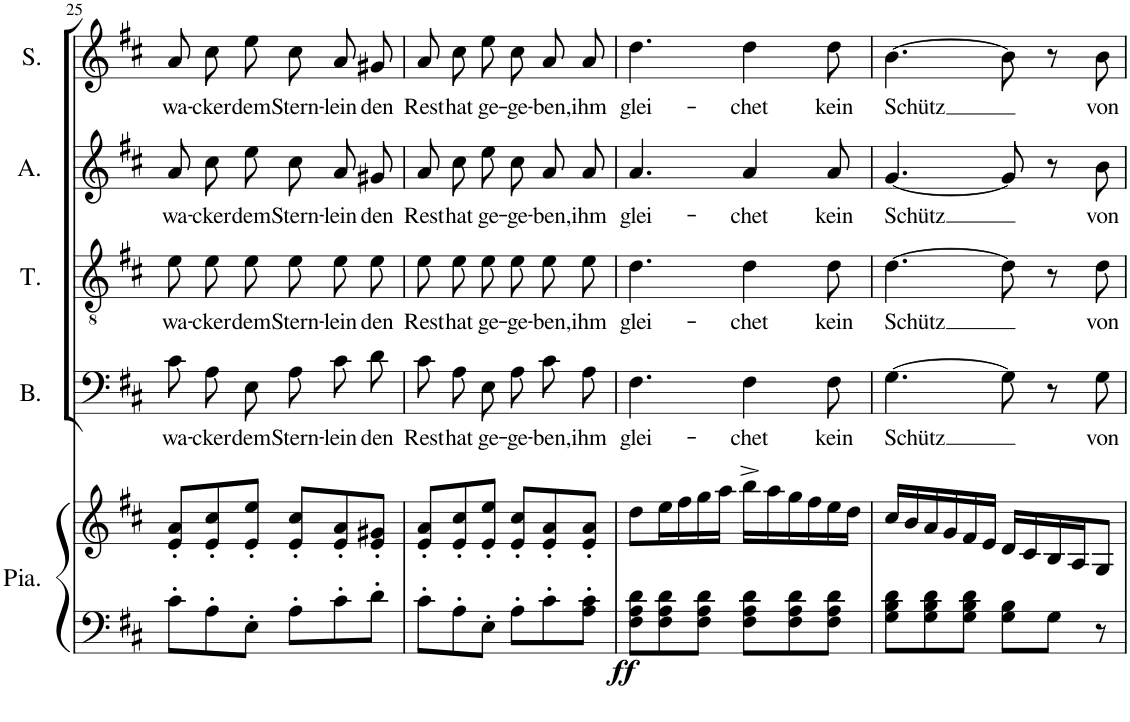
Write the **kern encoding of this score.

**kern	**kern	**dynam	**kern	**text	**kern	**text	**kern	**text	**kern	**text
*part5	*part5	*part5	*part4	*part4	*part3	*part3	*part2	*part2	*part1	*part1
*staff6	*staff5	*staff5/6	*staff4	*staff4	*staff3	*staff3	*staff2	*staff2	*staff1	*staff1
*I"Piano	*	*	*I"Bass	*	*I"Tenor	*	*I"Alto	*	*I"Soprano	*
*I'Pia.	*	*	*I'B.	*	*I'T.	*	*I'A.	*	*I'S.	*
!!LO:PB:g=z
*clefF4	*clefG2	*	*clefF4	*	*clefGv2	*	*clefG2	*	*clefG2	*
*k[f#c#]	*k[f#c#]	*	*k[f#c#]	*	*k[f#c#]	*	*k[f#c#]	*	*k[f#c#]	*
*M6/8	*M6/8	*	*M6/8	*	*M6/8	*	*M6/8	*	*M6/8	*
=25	=25	=25	=25	=25	=25	=25	=25	=25	=25	=25
!	!	!	!	!LO:LY:b	!	!LO:LY:b	!	!LO:LY:b	!	!LO:LY:b
8c#'\L	8e/' 8a/'L	.	8c#\L	wa-	8e\L	wa-	8a\L	wa-	8a\L	wa-
!	!	!	!	!LO:LY:b	!	!LO:LY:b	!	!LO:LY:b	!	!LO:LY:b
8A'\	8e/' 8cc#/'	.	8A\	-cker	8e\	-cker	8cc#\	-cker	8cc#\	-cker
!	!	!	!	!LO:LY:b	!	!LO:LY:b	!	!LO:LY:b	!	!LO:LY:b
8E'\J	8e/' 8ee/'J	.	8E\J	dem	8e\J	dem	8ee\J	dem	8ee\J	dem
!	!	!	!	!LO:LY:b	!	!LO:LY:b	!	!LO:LY:b	!	!LO:LY:b
8A'\L	8e/' 8cc#/'L	.	8A\L	Stern-	8e\L	Stern-	8cc#/L	Stern-	8cc#/L	Stern-
!	!	!	!	!LO:LY:b	!	!LO:LY:b	!	!LO:LY:b	!	!LO:LY:b
8c#'\	8e/' 8a/'	.	8c#\	-lein	8e\	-lein	8a/	-lein	8a/	-lein
!	!	!	!	!LO:LY:b	!	!LO:LY:b	!	!LO:LY:b	!	!LO:LY:b
8d'\J	8e/' 8g#X/'J	.	8d\J	den	8e\J	den	8g#X/J	den	8g#X/J	den
=26	=26	=26	=26	=26	=26	=26	=26	=26	=26	=26
!	!	!	!	!LO:LY:b	!	!LO:LY:b	!	!LO:LY:b	!	!LO:LY:b
8c#'\L	8e/' 8a/'L	.	8c#\L	Rest	8e\L	Rest	8a\L	Rest	8a\L	Rest
!	!	!	!	!LO:LY:b	!	!LO:LY:b	!	!LO:LY:b	!	!LO:LY:b
8A'\	8e/' 8cc#/'	.	8A\	hat	8e\	hat	8cc#\	hat	8cc#\	hat
!	!	!	!	!LO:LY:b	!	!LO:LY:b	!	!LO:LY:b	!	!LO:LY:b
8E'\J	8e/' 8ee/'J	.	8E\J	ge-	8e\J	ge-	8ee\J	ge-	8ee\J	ge-
!	!	!	!	!LO:LY:b	!	!LO:LY:b	!	!LO:LY:b	!	!LO:LY:b
8A'\L	8e/' 8cc#/'L	.	8A\L	-ge-	8e\L	-ge-	8cc#\L	-ge-	8cc#\L	-ge-
!	!	!	!	!LO:LY:b	!	!LO:LY:b	!	!LO:LY:b	!	!LO:LY:b
8c#'\	8e/' 8a/'	.	8c#\	-ben,	8e\	-ben,	8a\	-ben,	8a\	-ben,
!	!	!	!	!LO:LY:b	!	!LO:LY:b	!	!LO:LY:b	!	!LO:LY:b
8A\' 8c#\'J	8e/' 8a/'J	.	8A\J	ihm	8e\J	ihm	8a\J	ihm	8a\J	ihm
=27	=27	=27	=27	=27	=27	=27	=27	=27	=27	=27
!	!	!LO:DY:b=2	!	!LO:LY:b	!	!LO:LY:b	!	!LO:LY:b	!	!LO:LY:b
8F#\ 8A\ 8d\L	8dd\L	ff	4.F#\	glei-	4.d\	glei-	4.a/	glei-	4.dd\	glei-
8F#\ 8A\ 8d\	16ee\L	.	.	.	.	.	.	.	.	.
.	16ff#\	.	.	.	.	.	.	.	.	.
8F#\ 8A\ 8d\J	16gg\	.	.	.	.	.	.	.	.	.
.	16aa\JJ	.	.	.	.	.	.	.	.	.
!	!	!	!	!LO:LY:b	!	!LO:LY:b	!	!LO:LY:b	!	!LO:LY:b
8F#\ 8A\ 8d\L	16bb^\LL	.	4F#\	-chet	4d\	-chet	4a/	-chet	4dd\	-chet
.	16aa\	.	.	.	.	.	.	.	.	.
8F#\ 8A\ 8d\	16gg\	.	.	.	.	.	.	.	.	.
.	16ff#\	.	.	.	.	.	.	.	.	.
!	!	!	!	!LO:LY:b	!	!LO:LY:b	!	!LO:LY:b	!	!LO:LY:b
8F#\ 8A\ 8d\J	16ee\	.	8F#\	kein	8d\	kein	8a/	kein	8dd\	kein
.	16dd\JJ	.	.	.	.	.	.	.	.	.
=28	=28	=28	=28	=28	=28	=28	=28	=28	=28	=28
!	!	!	!	!LO:LY:b	!	!LO:LY:b	!	!LO:LY:b	!	!LO:LY:b
8G\ 8B\ 8d\L	16cc#/LL	.	[4.G\	Schütz	[4.d\	Schütz	[4.g/	Schütz	[4.b\	Schütz
.	16b/	.	.	.	.	.	.	.	.	.
8G\ 8B\ 8d\	16a/	.	.	.	.	.	.	.	.	.
.	16g/	.	.	.	.	.	.	.	.	.
8G\ 8B\ 8d\J	16f#/	.	.	.	.	.	.	.	.	.
.	16e/JJ	.	.	.	.	.	.	.	.	.
8G\ 8B\L	16d/LL	.	8G\]	.	8d\]	.	8g/]	.	8b\]	.
.	16c#/	.	.	.	.	.	.	.	.	.
8G\J	16B/	.	8r	.	8r	.	8r	.	8r	.
.	16A/J	.	.	.	.	.	.	.	.	.
!	!	!	!	!LO:LY:b	!	!LO:LY:b	!	!LO:LY:b	!	!LO:LY:b
8r	8G/J	.	8G\	von	8d\	von	8b\	von	8b\	von
=	=	=	=	=	=	=	=	=	=	=
*-	*-	*-	*-	*-	*-	*-	*-	*-	*-	*-
